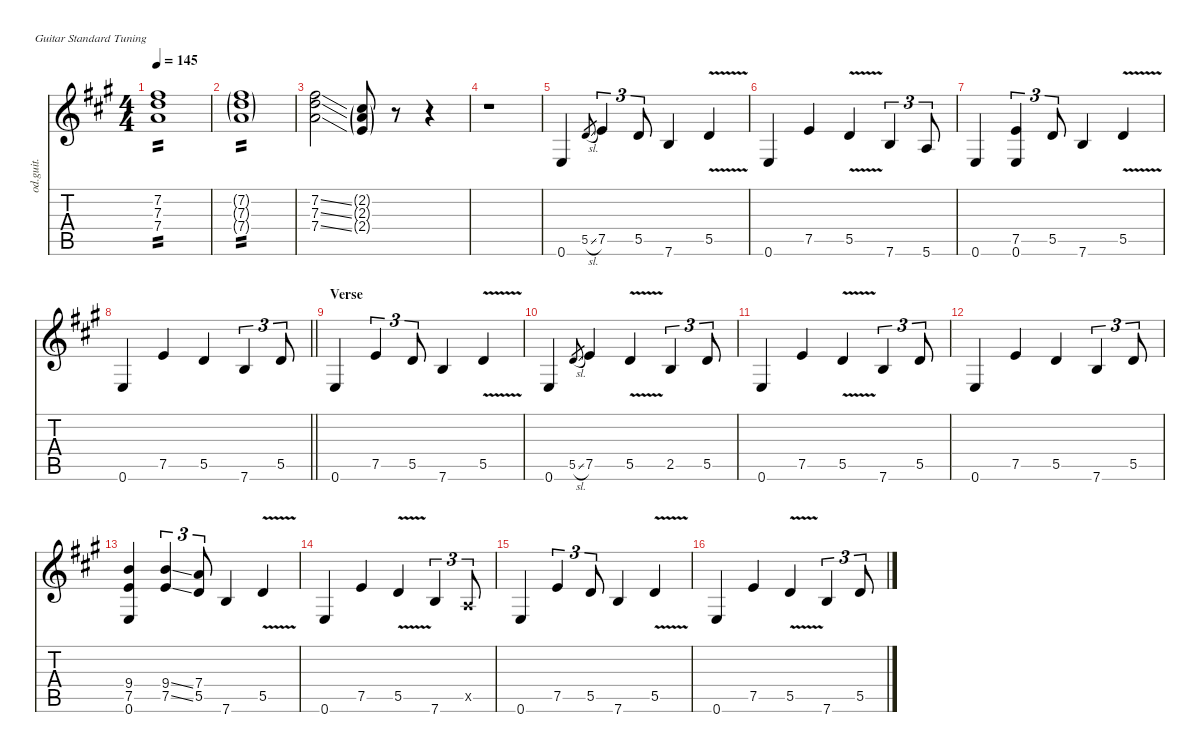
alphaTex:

\defaultSystemsLayout 4
\hideDynamics
\bracketExtendMode nobrackets
\otherSystemsTrackNameOrientation horizontal
\track ("Guitar (Page)" "od.guit.") {instrument overdrivenguitar}
\staff {score tabs}
\tuning (E4 B3 G3 D3 A2 E2)
\ts (4 4)
\tempo 145
\clef g2
\ks a
(7.2{acc #} 7.3{acc forcenatural} 7.4{acc forcenatural}).1{tp 2 dy ff beam Down} |
(7.2{g acc #} 7.3{g acc forcenatural} 7.4{g acc forcenatural}).1{tp 2 beam Down} |
(7.2{ss acc #} 7.3{ss acc forcenatural} 7.4{ss acc forcenatural}).2{dy f beam Down} (2.2{g acc #} 2.3{g acc forcenatural} 2.4{g acc forcenatural}).8{beam Up} r.8{beam Up} r.4{beam Up} |
r.1{beam Down} |
0.6{acc forcenatural}.4{beam Up} 5.5{sl acc forcenatural}.8{gr dy mf beam Up} 7.5{acc forcenatural}.4{tu (3 2) dy f beam Up} 5.5{acc forcenatural}.8{tu (3 2) beam Up} 7.6{acc forcenatural}.4{beam Up} 5.5{v acc forcenatural}.4{beam Up} |
0.6{acc forcenatural}.4{beam Up} 7.5{acc forcenatural}.4{beam Up} 5.5{v acc forcenatural}.4{beam Up} 7.6{acc forcenatural}.4{tu (3 2) beam Up} 5.6{acc forcenatural}.8{tu (3 2) beam Up} |
0.6{acc forcenatural}.4{beam Up} (7.5{acc forcenatural} 0.6{acc forcenatural}).4{tu (3 2) beam Up} 5.5{acc forcenatural}.8{tu (3 2) beam Up} 7.6{acc forcenatural}.4{beam Up} 5.5{v acc forcenatural}.4{beam Up} |
\barLineRight lightlight
0.6{acc forcenatural}.4{beam Up} 7.5{acc forcenatural}.4{beam Up} 5.5{acc forcenatural}.4{beam Up} 7.6{acc forcenatural}.4{tu (3 2) beam Up} 5.5{acc forcenatural}.8{tu (3 2) beam Up} |
\section ("" "Verse")
0.6{acc forcenatural}.4{beam Up} 7.5{acc forcenatural}.4{tu (3 2) beam Up} 5.5{acc forcenatural}.8{tu (3 2) beam Up} 7.6{acc forcenatural}.4{beam Up} 5.5{v acc forcenatural}.4{beam Up} |
0.6{acc forcenatural}.4{beam Up} 5.5{sl acc forcenatural}.8{gr dy mf beam Up} 7.5{acc forcenatural}.4{dy f beam Up} 5.5{v acc forcenatural}.4{beam Up} 2.5{acc forcenatural}.4{tu (3 2) beam Up} 5.5{acc forcenatural}.8{tu (3 2) beam Up} |
0.6{acc forcenatural}.4{beam Up} 7.5{acc forcenatural}.4{beam Up} 5.5{v acc forcenatural}.4{beam Up} 7.6{acc forcenatural}.4{tu (3 2) beam Up} 5.5{acc forcenatural}.8{tu (3 2) beam Up} |
0.6{acc forcenatural}.4{beam Up} 7.5{acc forcenatural}.4{beam Up} 5.5{acc forcenatural}.4{beam Up} 7.6{acc forcenatural}.4{tu (3 2) beam Up} 5.5{acc forcenatural}.8{tu (3 2) beam Up} |
(9.4{acc forcenatural} 7.5{acc forcenatural} 0.6{acc forcenatural}).4{beam Up} (9.4{ss acc forcenatural} 7.5{ss acc forcenatural}).4{tu (3 2) beam Up} (7.4{acc forcenatural} 5.5{acc forcenatural}).8{tu (3 2) beam Up} 7.6{acc forcenatural}.4{beam Up} 5.5{v acc forcenatural}.4{beam Up} |
0.6{acc forcenatural}.4{beam Up} 7.5{acc forcenatural}.4{beam Up} 5.5{v acc forcenatural}.4{beam Up} 7.6{acc forcenatural}.4{tu (3 2) beam Up} 0.5{x acc forcenatural}.8{tu (3 2) beam Up} |
0.6{acc forcenatural}.4{beam Up} 7.5{acc forcenatural}.4{tu (3 2) beam Up} 5.5{acc forcenatural}.8{tu (3 2) beam Up} 7.6{acc forcenatural}.4{beam Up} 5.5{v acc forcenatural}.4{beam Up} |
0.6{acc forcenatural}.4{beam Up} 7.5{acc forcenatural}.4{beam Up} 5.5{v acc forcenatural}.4{beam Up} 7.6{acc forcenatural}.4{tu (3 2) beam Up} 5.5{acc forcenatural}.8{tu (3 2) beam Up}
